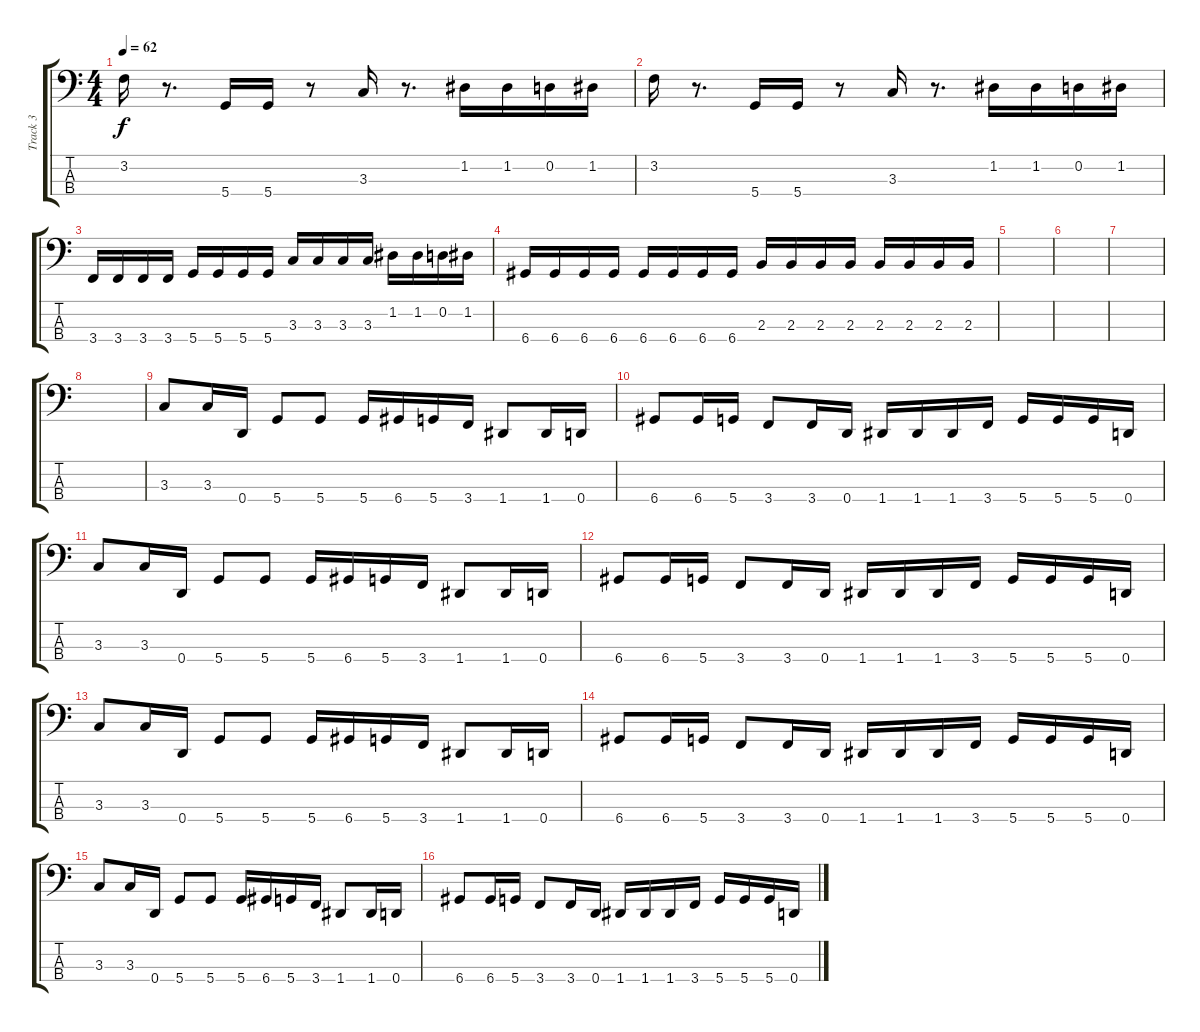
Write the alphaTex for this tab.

\track ("Track 3" "Track 3") {instrument electricbassfinger}
\staff {score tabs}
\tuning (G2 D2 A1 D1) {hide}
\ts (4 4)
\tempo 62
\clef f4
\ks c
3.2.16{dy f} r.8{d} 5.4.16 5.4.16 r.8 3.3.16 r.8{d} 1.2.16 1.2.16 0.2.16 1.2.16 |
3.2.16 r.8{d} 5.4.16 5.4.16 r.8 3.3.16 r.8{d} 1.2.16 1.2.16 0.2.16 1.2.16 |
3.4.16 3.4.16 3.4.16 3.4.16 5.4.16 5.4.16 5.4.16 5.4.16 3.3.16 3.3.16 3.3.16 3.3.16 1.2.16 1.2.16 0.2.16 1.2.16 |
6.4.16 6.4.16 6.4.16 6.4.16 6.4.16 6.4.16 6.4.16 6.4.16 2.3.16 2.3.16 2.3.16 2.3.16 2.3.16 2.3.16 2.3.16 2.3.16 |
|
|
|
|
3.3.8 3.3.16 0.4.16 5.4.8 5.4.8 5.4.16 6.4.16 5.4.16 3.4.16 1.4.8 1.4.16 0.4.16 |
6.4.8 6.4.16 5.4.16 3.4.8 3.4.16 0.4.16 1.4.16 1.4.16 1.4.16 3.4.16 5.4.16 5.4.16 5.4.16 0.4.16 |
3.3.8 3.3.16 0.4.16 5.4.8 5.4.8 5.4.16 6.4.16 5.4.16 3.4.16 1.4.8 1.4.16 0.4.16 |
6.4.8 6.4.16 5.4.16 3.4.8 3.4.16 0.4.16 1.4.16 1.4.16 1.4.16 3.4.16 5.4.16 5.4.16 5.4.16 0.4.16 |
3.3.8 3.3.16 0.4.16 5.4.8 5.4.8 5.4.16 6.4.16 5.4.16 3.4.16 1.4.8 1.4.16 0.4.16 |
6.4.8 6.4.16 5.4.16 3.4.8 3.4.16 0.4.16 1.4.16 1.4.16 1.4.16 3.4.16 5.4.16 5.4.16 5.4.16 0.4.16 |
3.3.8 3.3.16 0.4.16 5.4.8 5.4.8 5.4.16 6.4.16 5.4.16 3.4.16 1.4.8 1.4.16 0.4.16 |
6.4.8 6.4.16 5.4.16 3.4.8 3.4.16 0.4.16 1.4.16 1.4.16 1.4.16 3.4.16 5.4.16 5.4.16 5.4.16 0.4.16
